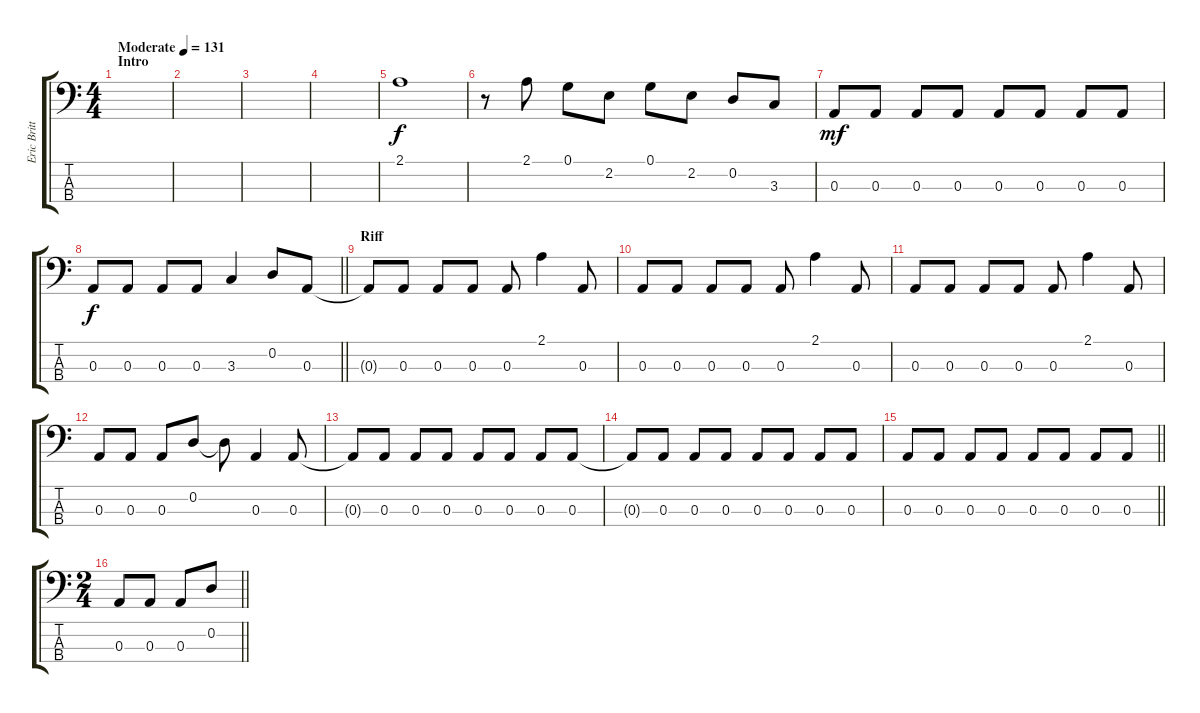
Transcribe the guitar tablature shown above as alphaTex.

\track ("Eric Brittingham - Bass" "Eric Britt") {instrument electricbasspick}
\staff {score tabs}
\tuning (G2 D2 A1 E1) {hide}
\ts (4 4)
\section ("" "Intro")
\tempo (131 "Moderate")
\clef f4
\ks c
|
|
|
|
2.1.1 |
r.8 2.1.8 0.1.8 2.2.8 0.1.8 2.2.8 0.2.8 3.3.8 |
0.3.8{dy mf} 0.3.8 0.3.8 0.3.8 0.3.8 0.3.8 0.3.8 0.3.8 |
\barLineRight lightlight
0.3.8{dy f} 0.3.8 0.3.8 0.3.8 3.3.4 0.2.8 0.3.8 |
\section ("" "Riff")
0.3{t}.8 0.3.8 0.3.8 0.3.8 0.3.8 2.1.4 0.3.8 |
0.3.8 0.3.8 0.3.8 0.3.8 0.3.8 2.1.4 0.3.8 |
0.3.8 0.3.8 0.3.8 0.3.8 0.3.8 2.1.4 0.3.8 |
0.3.8 0.3.8 0.3.8 0.2.8 0.2{t}.8 0.3.4 0.3.8 |
0.3{t}.8 0.3.8 0.3.8 0.3.8 0.3.8 0.3.8 0.3.8 0.3.8 |
0.3{t}.8 0.3.8 0.3.8 0.3.8 0.3.8 0.3.8 0.3.8 0.3.8 |
\barLineRight lightlight
0.3.8 0.3.8 0.3.8 0.3.8 0.3.8 0.3.8 0.3.8 0.3.8 |
\ts (2 4)
\section ("" "")
\barLineRight lightlight
0.3.8 0.3.8 0.3.8 0.2.8
